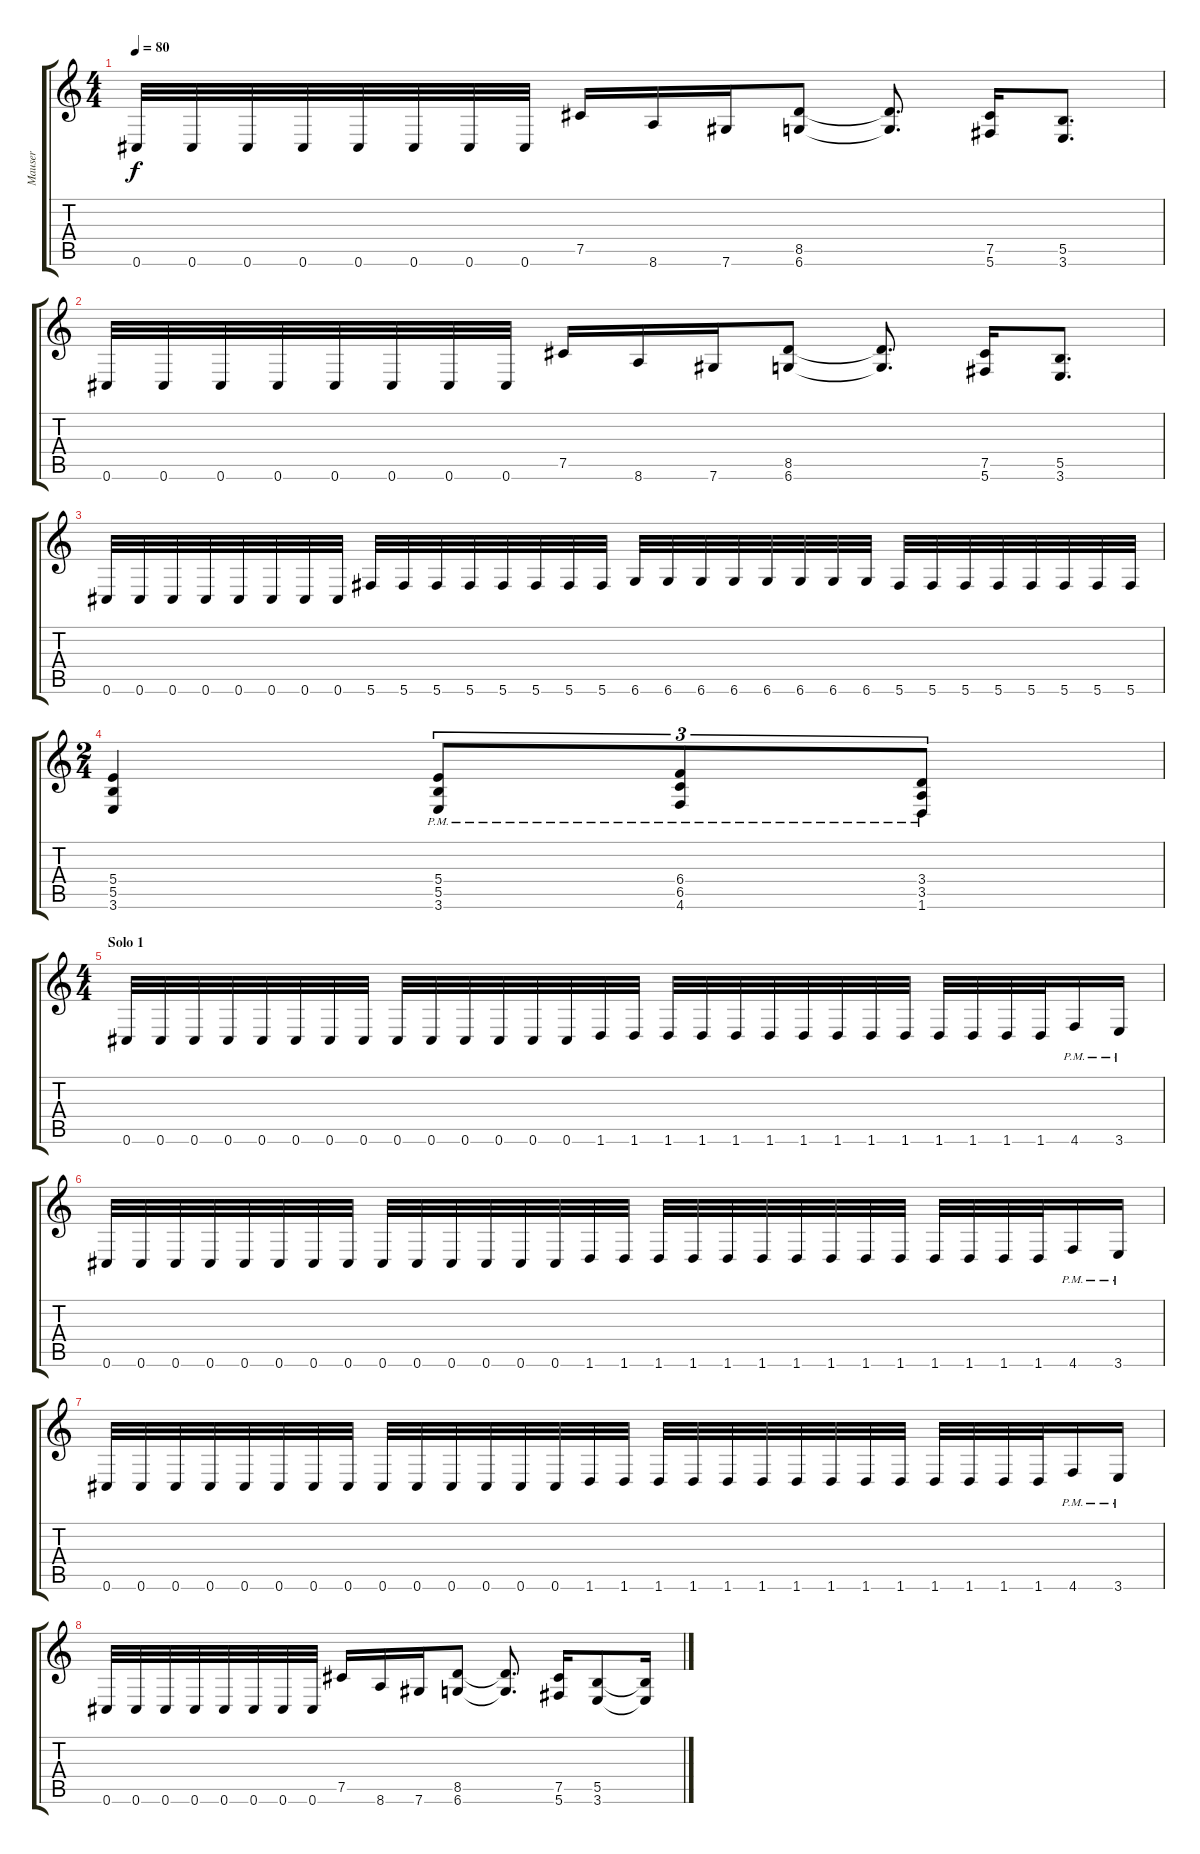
\track ("Mauser" "Mauser") {instrument distortionguitar}
\staff {score tabs}
\tuning (Db4 Ab3 E3 B2 Gb2 Db2) {hide}
\ts (4 4)
\tempo 80
\clef g2
\ks c
0.6.32{dy f} 0.6.32 0.6.32 0.6.32 0.6.32 0.6.32 0.6.32 0.6.32 7.5.16 8.6.16 7.6.16 (8.5 6.6).8 (8.5{t} 6.6{t}).8{d} (7.5 5.6).16 (5.5 3.6).8{d} |
0.6.32 0.6.32 0.6.32 0.6.32 0.6.32 0.6.32 0.6.32 0.6.32 7.5.16 8.6.16 7.6.16 (8.5 6.6).8 (8.5{t} 6.6{t}).8{d} (7.5 5.6).16 (5.5 3.6).8{d} |
0.6.32 0.6.32 0.6.32 0.6.32 0.6.32 0.6.32 0.6.32 0.6.32 5.6.32 5.6.32 5.6.32 5.6.32 5.6.32 5.6.32 5.6.32 5.6.32 6.6.32 6.6.32 6.6.32 6.6.32 6.6.32 6.6.32 6.6.32 6.6.32 5.6.32 5.6.32 5.6.32 5.6.32 5.6.32 5.6.32 5.6.32 5.6.32 |
\ts (2 4)
(5.4 5.5 3.6).4 (5.4{pm} 5.5 3.6).8{tu (3 2)} (6.4{pm} 6.5 4.6).8{tu (3 2)} (3.4{pm} 3.5 1.6).8{tu (3 2)} |
\ts (4 4)
\section ("" "Solo 1")
0.6.32 0.6.32 0.6.32 0.6.32 0.6.32 0.6.32 0.6.32 0.6.32 0.6.32 0.6.32 0.6.32 0.6.32 0.6.32 0.6.32 1.6.32 1.6.32 1.6.32 1.6.32 1.6.32 1.6.32 1.6.32 1.6.32 1.6.32 1.6.32 1.6.32 1.6.32 1.6.32 1.6.32 4.6{pm}.16 3.6{pm}.16 |
0.6.32 0.6.32 0.6.32 0.6.32 0.6.32 0.6.32 0.6.32 0.6.32 0.6.32 0.6.32 0.6.32 0.6.32 0.6.32 0.6.32 1.6.32 1.6.32 1.6.32 1.6.32 1.6.32 1.6.32 1.6.32 1.6.32 1.6.32 1.6.32 1.6.32 1.6.32 1.6.32 1.6.32 4.6{pm}.16 3.6{pm}.16 |
0.6.32 0.6.32 0.6.32 0.6.32 0.6.32 0.6.32 0.6.32 0.6.32 0.6.32 0.6.32 0.6.32 0.6.32 0.6.32 0.6.32 1.6.32 1.6.32 1.6.32 1.6.32 1.6.32 1.6.32 1.6.32 1.6.32 1.6.32 1.6.32 1.6.32 1.6.32 1.6.32 1.6.32 4.6{pm}.16 3.6{pm}.16 |
0.6.32 0.6.32 0.6.32 0.6.32 0.6.32 0.6.32 0.6.32 0.6.32 7.5.16 8.6.16 7.6.16 (8.5 6.6).8 (8.5{t} 6.6{t}).8{d} (7.5 5.6).16 (5.5 3.6).8 (5.5{t} 3.6{t}).16
